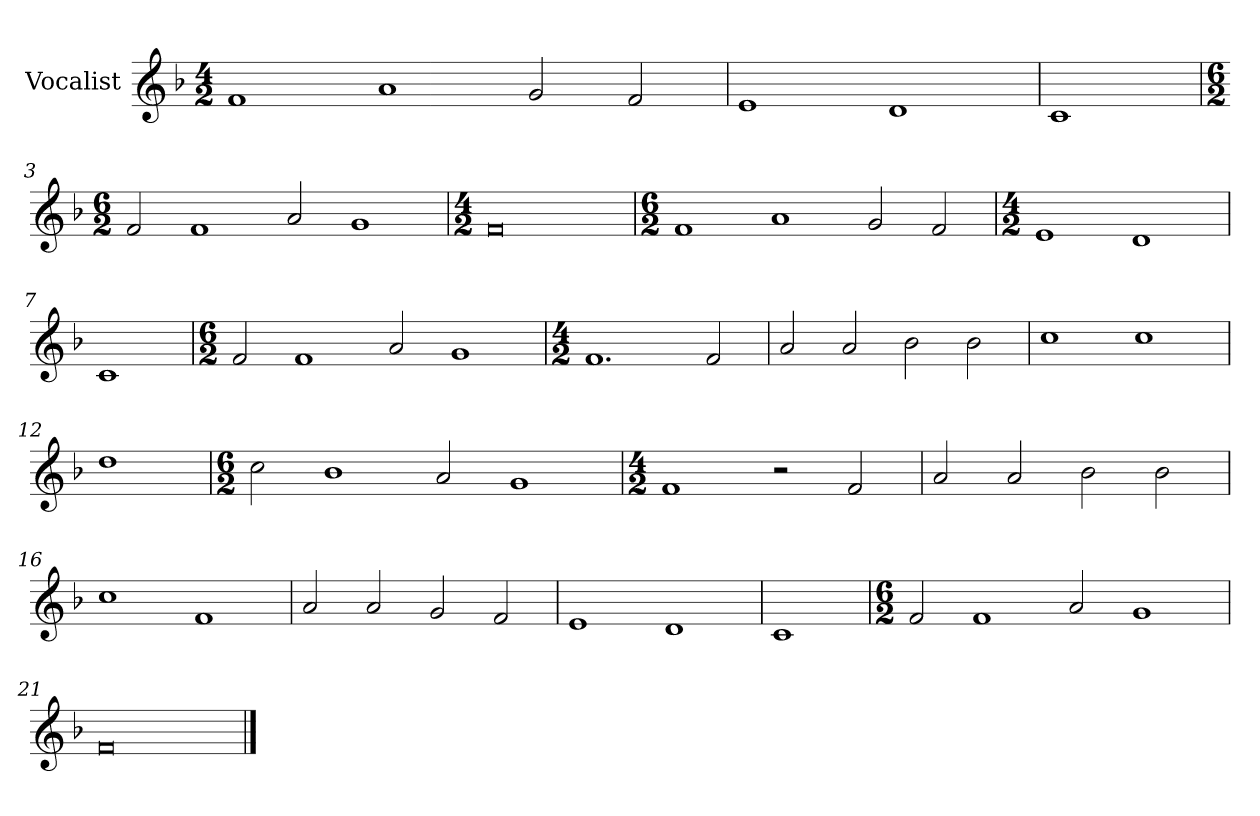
**kern
*part1
*staff1
*I"Vocalist
*k[b-]
*F:
*M4/2
=
1f
1a
2g
2f
=1
1e
1d
=2
1c
=3
*M6/2
2f
1f
2a
1g
=4
*M4/2
0f
=5
*M6/2
1f
1a
2g
2f
=6
*M4/2
1e
1d
=7
1c
=8
*M6/2
2f
1f
2a
1g
=9
*M4/2
1.f
2f
=10
2a
2a
2b-
2b-
=11
1cc
1cc
=12
1dd
=13
*M6/2
2cc
1b-
2a
1g
=14
*M4/2
1f
2r
2f
=15
2a
2a
2b-
2b-
=16
1cc
1f
=17
2a
2a
2g
2f
=18
1e
1d
=19
1c
=20
*M6/2
2f
1f
2a
1g
=21
0f
==
*-
